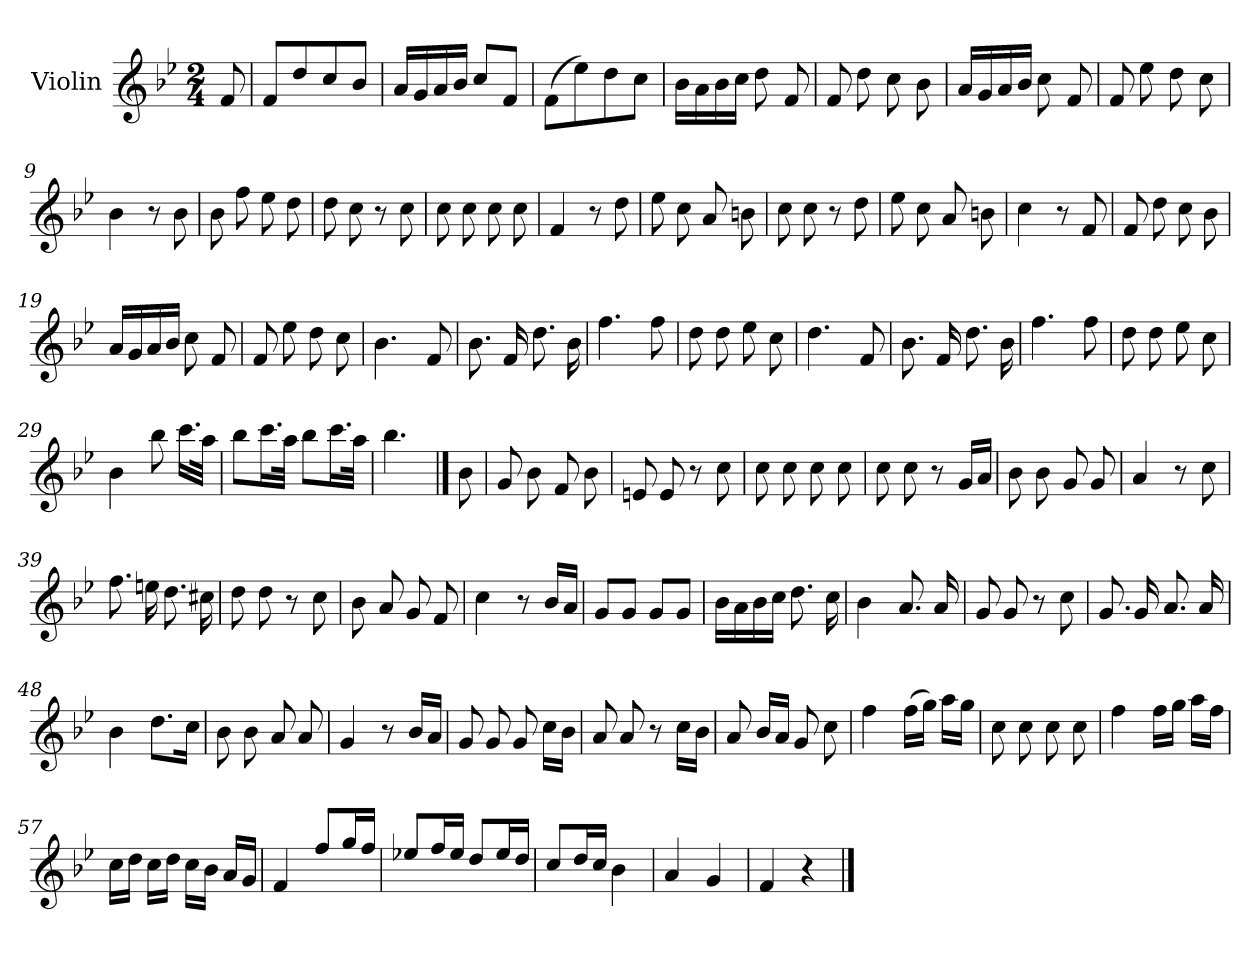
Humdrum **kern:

**kern	**dynam
*part1	*part1
*staff1	*staff1
*I"Violin	*
*I'Vln.	*
*clefG2	*
*k[b-e-]	*
*M2/4	*
=1	=1
8f	Allegretto
=2	=2
8fL	.
8dd	.
8cc	.
8b-J	.
=3	=3
16aLL	.
16g	.
16a	.
16b-JJ	.
8ccL	.
8fJ	.
=4	=4
(8fL	.
8ee-)	.
8dd	.
8ccJ	.
=5	=5
(16b-LL	.
16a	.
16b-	.
16ccJJ	.
8dd	.
8f	.
=6	=6
8f	.
8dd	.
8cc	.
8b-	.
=7	=7
(16aLL	.
16g	.
16a	.
16b-JJ	.
8cc	.
8f	.
!!LO:LB:g=z
=8	=8
8f	.
8ee-	.
8dd	.
8cc	.
=9	=9
4b-	.
8r	.
8b-	.
=10	=10
8b-	.
8ff	.
8ee-	.
8dd	.
=11	=11
8dd	.
8cc	.
8r	.
(8cc	.
=12	=12
(8cc	.
(8cc	.
(8cc	.
(8cc	.
=13	=13
4f	.
8r	.
8dd	.
=14	=14
8ee-	.
8cc	.
8a	.
8bn	.
=15	=15
8cc	.
8cc	.
8r	.
8dd	.
!!LO:LB:g=z
=16	=16
8ee-	.
8cc	.
8a	.
8bn	.
=17	=17
4cc	.
8r	.
8f	.
=18	=18
8f	.
8dd	.
8cc	.
8b-	.
=19	=19
(16aLL	.
16g	.
16a	.
16b-JJ	.
8cc	.
8f	.
=20	=20
8f	.
8ee-	.
8dd	.
8cc	.
=21	=21
4.b-	.
8f	.
=22	=22
8.b-	.
16f	.
8.dd	.
16b-	.
=23	=23
4.ff	.
8ff	.
!!LO:LB:g=z
=24	=24
8dd	.
8dd	.
8ee-	.
8cc	.
=25	=25
4.dd	.
8f	.
=26	=26
8.b-	.
16f	.
8.dd	.
16b-	.
=27	=27
4.ff	.
8ff	.
=28	=28
8dd	.
8dd	.
8ee-	.
8cc	.
=29	=29
4b-	.
8bb-	.
16.cccLL	.
32aaJJk	.
=30	=30
8bb-L	.
16.cccL	.
32aaJJk	.
8bb-L	.
16.cccL	.
32aaJJk	.
=31	=31
4.bb-	.
!!LO:LB:g=z
==32	==32
8b-	.
=33	=33
8g	.
8b-	.
8f	.
8b-	.
=34	=34
8en	.
8e	.
8r	.
8cc	.
=35	=35
8cc	.
8cc	.
8cc	.
8cc	.
=36	=36
(8cc	.
8cc	.
8r	.
16gLL	.
16aJJ	.
=37	=37
8b-	.
8b-	.
8g	.
8g	.
=38	=38
4a	.
8r	.
8cc	.
=39	=39
8.ff	.
16een	.
8.dd	.
16cc#X	.
!!LO:LB:g=z
=40	=40
8dd	.
8dd	.
8r	.
8cc	.
=41	=41
8b-	.
8a	.
8g	.
8f	.
=42	=42
4cc	.
8r	.
16b-LL	.
16aJJ	.
=43	=43
8gL	.
8gJ	.
8gL	.
8gJ	.
=44	=44
16b-LL	.
16a	.
16b-	.
16ccJJ	.
8.dd	.
16cc	.
=45	=45
4b-	.
8.a	.
16a	.
=46	=46
8g	.
8g	.
8r	.
8cc	.
!!LO:LB:g=z
=47	=47
8.g	.
16g	.
8.a	.
16a	.
=48	=48
4b-	.
8.ddL	.
16ccJk	.
=49	=49
8b-	.
8b-	.
8a	.
8a	.
=50	=50
4g	.
8r	.
16b-LL	.
16aJJ	.
=51	=51
8g	.
8g	.
8g	.
16ccLL	.
16b-JJ	.
=52	=52
8a	.
8a	.
8r	.
16ccLL	.
16b-JJ	.
=53	=53
8a	.
16b-LL	.
16aJJ	.
8g	.
8cc	.
!!LO:LB:g=z
=54	=54
4ff	.
(16ffLL	.
16ggJJ)	.
16aaLL	.
16ggJJ	.
=55	=55
8cc	.
8cc	.
8cc	.
8cc	.
=56	=56
4ff	.
16ffLL	.
16ggJJ	.
16aaLL	.
16ffJJ	.
=57	=57
16ccLL	.
16ddJJ	.
16ccLL	.
16ddJJ	.
16ccLL	.
16b-JJ	.
16aLL	.
16gJJ	.
=58	=58
4f	.
8ff/L	.
16gg/L	.
16ff/JJ	.
=59	=59
8ee-X/L	.
16ff/L	.
16ee-/JJ	.
8dd/L	.
16ee-/L	.
16dd/JJ	.
=60	=60
8cc/L	.
16dd/L	.
16cc/JJ	.
4b-	.
!!LO:LB:g=z
=61	=61
4a	.
4g	.
=62	=62
4f	.
4r	.
==	==
*-	*-
